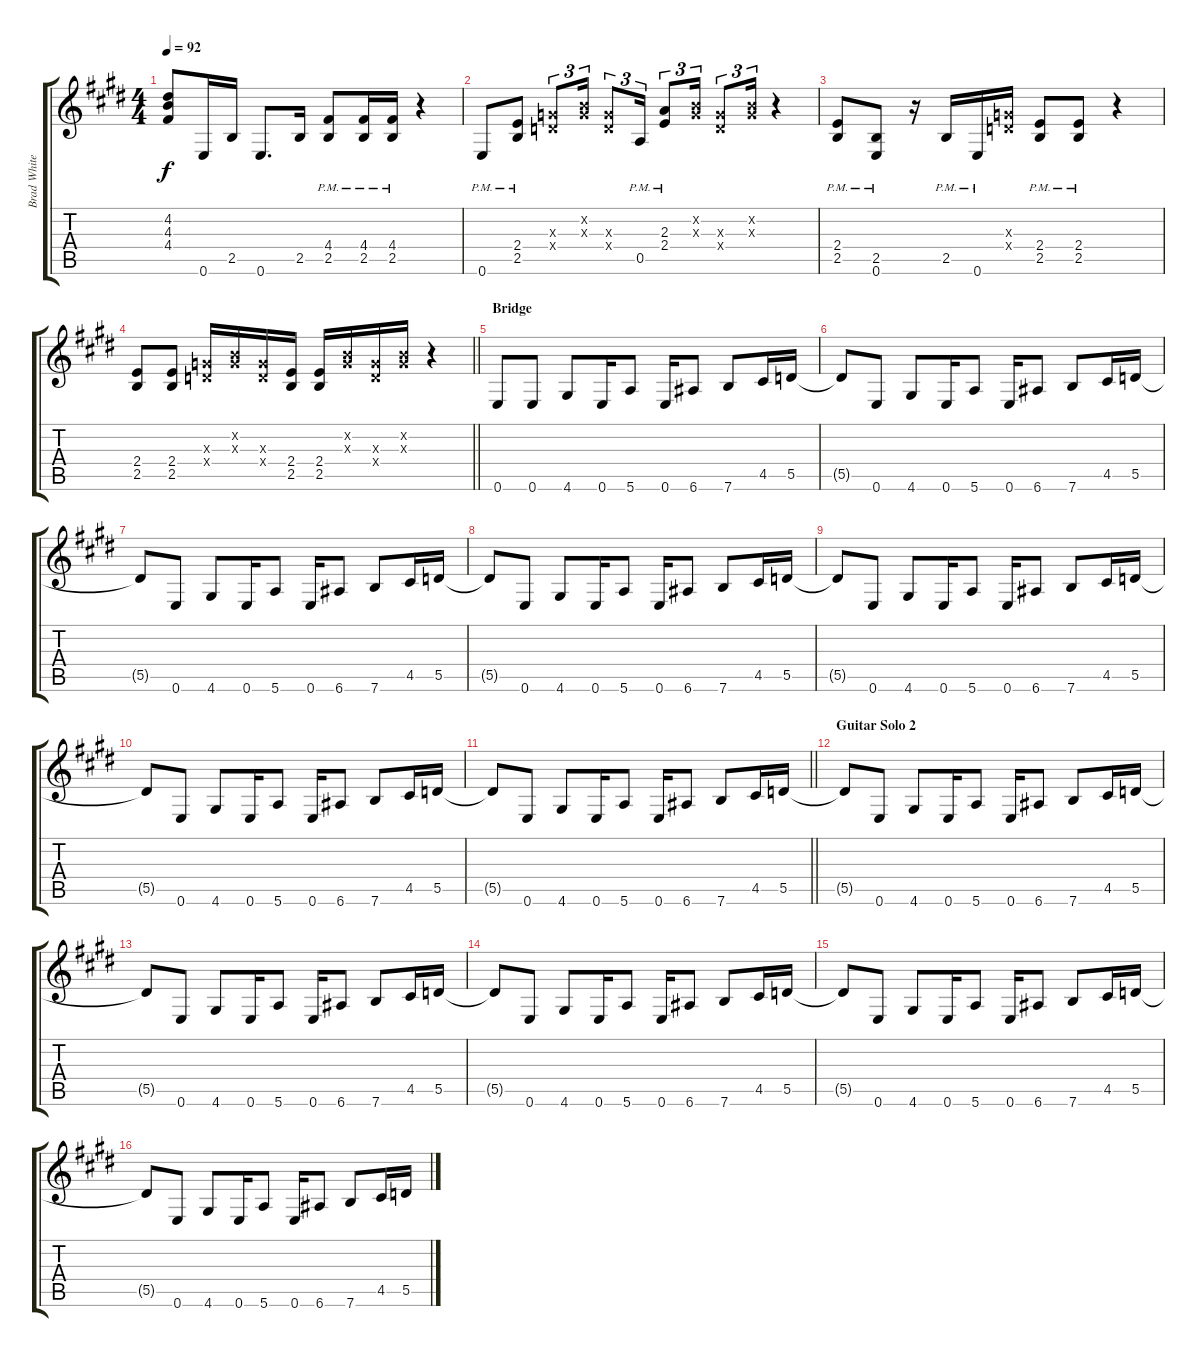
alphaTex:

\track ("Brad Whiteford" "Brad White") {instrument overdrivenguitar}
\staff {score tabs}
\tuning (E4 B3 G3 D3 A2 E2) {hide}
\ts (4 4)
\tempo 92
\clef g2
\ks c#minor
(4.2 4.3 4.4).8{dy f} 0.6.16 2.5.16 0.6.8{d} 2.5.16 (4.4{pm} 2.5{pm}).8 (4.4{pm} 2.5{pm}).16 (4.4{pm} 2.5{pm}).16 r.4 |
\ks e
0.6{pm}.8 (2.4{pm} 2.5{pm}).8 (0.3{x} 0.4{x}).8{tu (3 2)} (0.2{x} 0.3{x}).16{tu (3 2)} (0.3{x} 0.4{x}).8{tu (3 2)} 0.5{pm}.16{tu (3 2)} (2.3{pm} 2.4{pm}).8{tu (3 2)} (0.2{x} 0.3{x}).16{tu (3 2)} (0.3{x} 0.4{x}).8{tu (3 2)} (0.2{x} 0.3{x}).16{tu (3 2)} r.4 |
(2.4{pm} 2.5{pm}).8 (2.5{pm} 0.6{pm}).8 r.16 2.5{pm}.16 0.6{pm}.16 (0.3{x} 0.4{x}).16 (2.4{pm} 2.5{pm}).8 (2.4{pm} 2.5{pm}).8 r.4 |
\barLineRight lightlight
\ks c#minor
(2.4 2.5).8 (2.4 2.5).8 (0.3{x} 0.4{x}).16 (0.2{x} 0.3{x}).16 (0.3{x} 0.4{x}).16 (2.4 2.5).16 (2.4 2.5).16 (0.2{x} 0.3{x}).16 (0.3{x} 0.4{x}).16 (0.2{x} 0.3{x}).16 r.4 |
\section ("" "Bridge")
\ks e
0.6.8 0.6.8 4.6.8 0.6.16 5.6.8 0.6.16 6.6.8 7.6.8 4.5.16 5.5.16 |
5.5{t}.8 0.6.8 4.6.8 0.6.16 5.6.8 0.6.16 6.6.8 7.6.8 4.5.16 5.5.16 |
5.5{t}.8 0.6.8 4.6.8 0.6.16 5.6.8 0.6.16 6.6.8 7.6.8 4.5.16 5.5.16 |
5.5{t}.8 0.6.8 4.6.8 0.6.16 5.6.8 0.6.16 6.6.8 7.6.8 4.5.16 5.5.16 |
5.5{t}.8 0.6.8 4.6.8 0.6.16 5.6.8 0.6.16 6.6.8 7.6.8 4.5.16 5.5.16 |
5.5{t}.8 0.6.8 4.6.8 0.6.16 5.6.8 0.6.16 6.6.8 7.6.8 4.5.16 5.5.16 |
\barLineRight lightlight
5.5{t}.8 0.6.8 4.6.8 0.6.16 5.6.8 0.6.16 6.6.8 7.6.8 4.5.16 5.5.16 |
\section ("" "Guitar Solo 2")
5.5{t}.8 0.6.8 4.6.8 0.6.16 5.6.8 0.6.16 6.6.8 7.6.8 4.5.16 5.5.16 |
5.5{t}.8 0.6.8 4.6.8 0.6.16 5.6.8 0.6.16 6.6.8 7.6.8 4.5.16 5.5.16 |
5.5{t}.8 0.6.8 4.6.8 0.6.16 5.6.8 0.6.16 6.6.8 7.6.8 4.5.16 5.5.16 |
5.5{t}.8 0.6.8 4.6.8 0.6.16 5.6.8 0.6.16 6.6.8 7.6.8 4.5.16 5.5.16 |
5.5{t}.8 0.6.8 4.6.8 0.6.16 5.6.8 0.6.16 6.6.8 7.6.8 4.5.16 5.5.16
